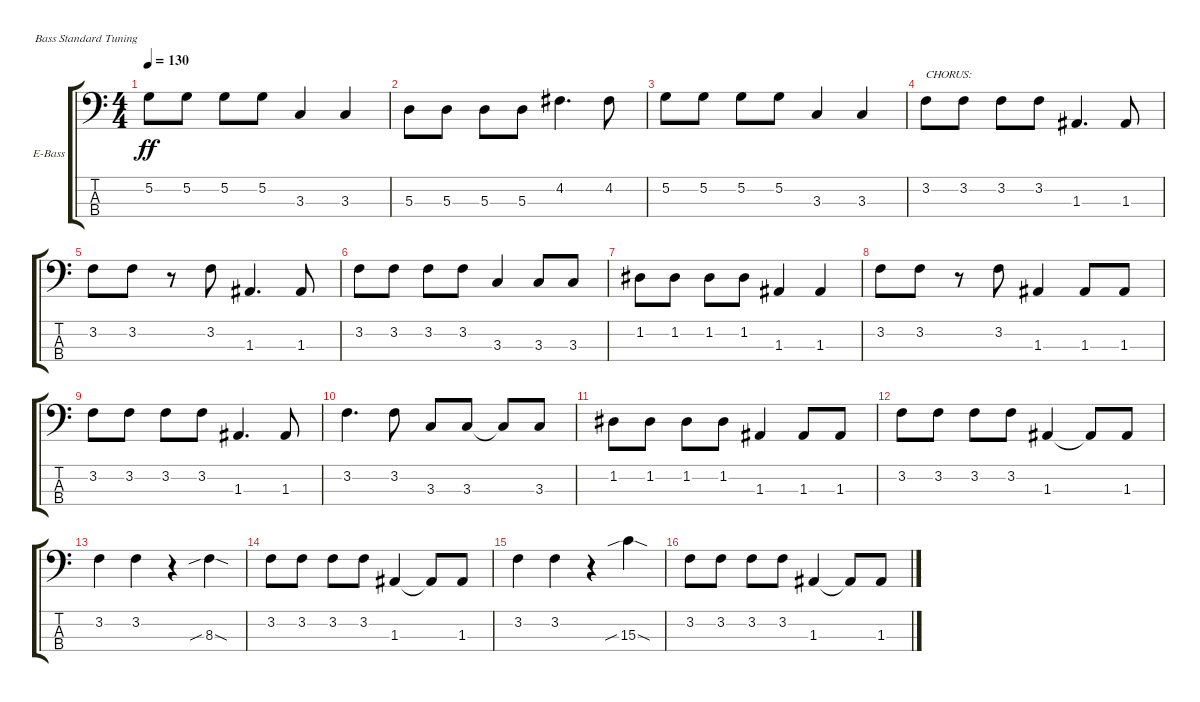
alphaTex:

\defaultSystemsLayout 4
\bracketExtendMode groupsimilarinstruments
\firstSystemTrackNameOrientation horizontal
\otherSystemsTrackNameOrientation horizontal
\track ("Electric Bass" "E-Bass") {instrument electricbassfinger}
\staff {score tabs}
\tuning (G2 D2 A1 E1)
\ts (4 4)
\tempo 130
\clef f4
\scale
0.333333
\ks c
5.2.8{dy ff} 5.2.8 5.2.8 5.2.8 3.3.4 3.3.4 |
5.3.8 5.3.8 5.3.8 5.3.8 4.2.4{d} 4.2.8 |
5.2.8 5.2.8 5.2.8 5.2.8 3.3.4 3.3.4 |
\scale
0.333333 3.2.8{txt "CHORUS:"} 3.2.8 3.2.8 3.2.8 1.3.4{d} 1.3.8 |
\scale
0.333333 3.2.8 3.2.8 r.8 3.2.8 1.3.4{d} 1.3.8 |
\scale
0.333333 3.2.8 3.2.8 3.2.8 3.2.8 3.3.4 3.3.8 3.3.8 |
\scale
0.333333 1.2.8 1.2.8 1.2.8 1.2.8 1.3.4 1.3.4 |
\scale
0.333333 3.2.8 3.2.8 r.8 3.2.8 1.3.4 1.3.8 1.3.8 |
\scale
0.333333 3.2.8 3.2.8 3.2.8 3.2.8 1.3.4{d} 1.3.8 |
\scale
0.333333 3.2.4{d} 3.2.8 3.3.8 3.3.8 3.3{t}.8 3.3.8 |
\scale
0.333333 1.2.8 1.2.8 1.2.8 1.2.8 1.3.4 1.3.8 1.3.8 |
\scale
0.333333 3.2.8 3.2.8 3.2.8 3.2.8 1.3.4 1.3{t}.8 1.3.8 |
\scale
0.333333 3.2.4 3.2.4 r.4 8.3{sib sod}.4 |
\scale
0.333333 3.2.8 3.2.8 3.2.8 3.2.8 1.3.4 1.3{t}.8 1.3.8 |
\scale
0.333333 3.2.4 3.2.4 r.4 15.3{sib sod}.4 |
\scale
0.333333 3.2.8 3.2.8 3.2.8 3.2.8 1.3.4 1.3{t}.8 1.3.8
